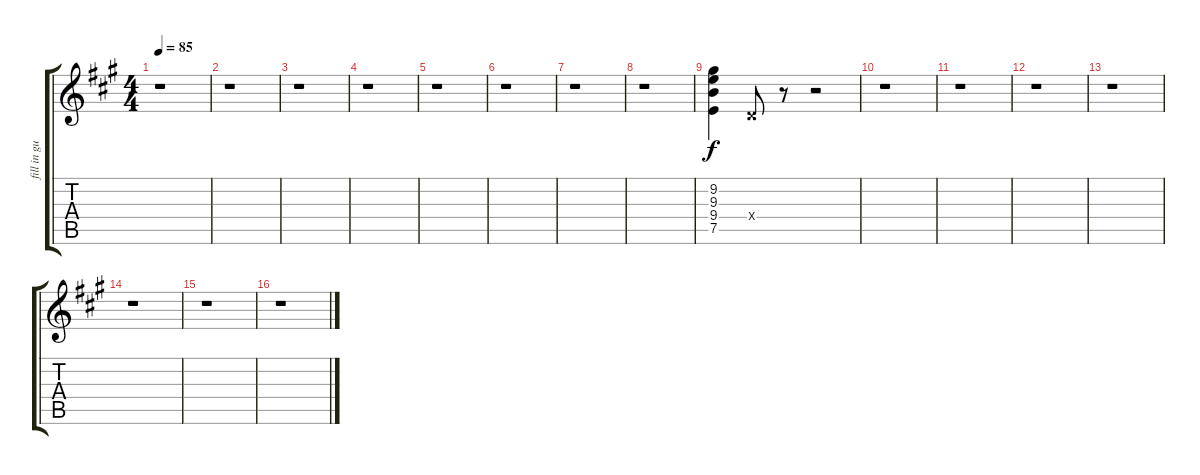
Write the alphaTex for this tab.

\track ("fill in guitar" "fill in gu") {instrument acousticguitarnylon}
\staff {score tabs}
\tuning (E4 B3 G3 D3 A2 E2) {hide}
\ts (4 4)
\tempo 85
\clef g2
\ks a
r.1{dy f instrument acousticguitarnylon} |
r.1 |
r.1 |
r.1 |
r.1 |
r.1 |
r.1 |
r.1 |
(9.2 9.3 9.4 7.5).4 0.4{x}.8 r.8 r.2 |
r.1 |
r.1 |
r.1 |
r.1 |
r.1 |
r.1 |
r.1
